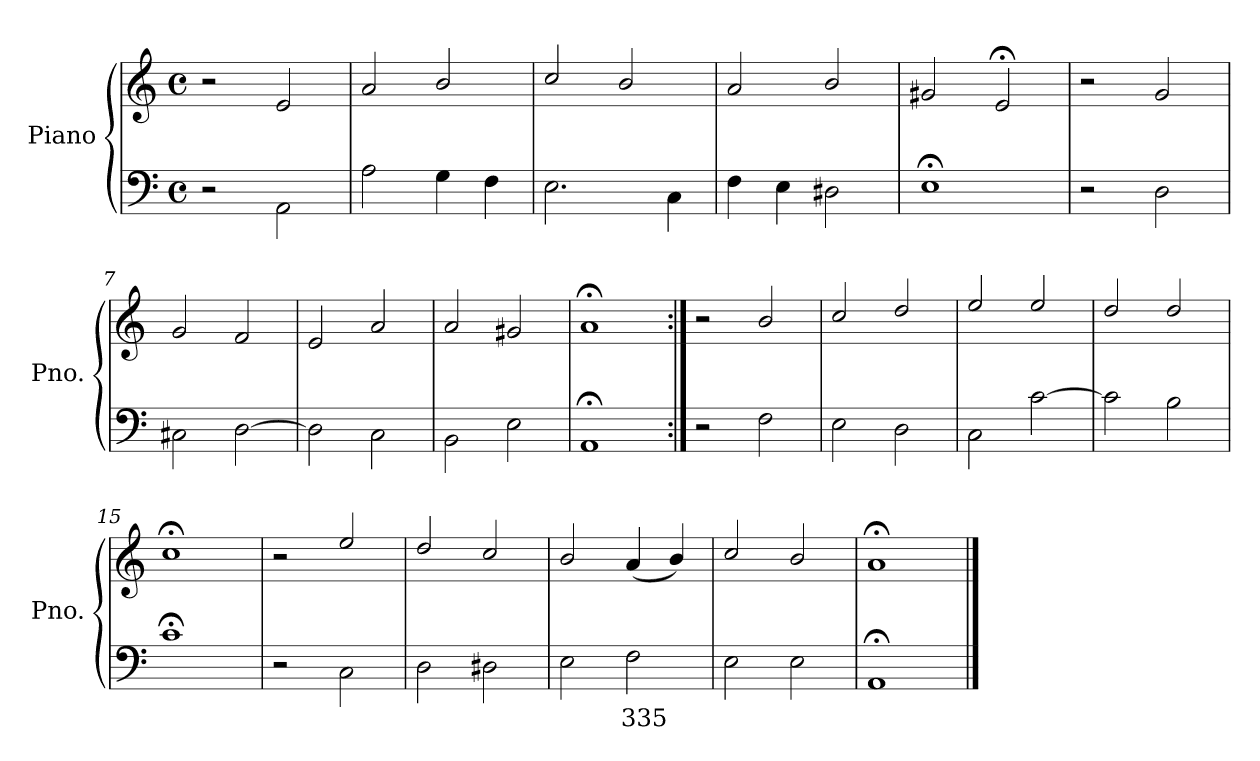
**kern	**text	**kern
*part1	*part1	*part1
*staff2	*staff2	*staff1
*I"Piano	*	*
*I'Pno.	*	*
*clefF4	*	*clefG2
*k[]	*	*k[]
*M4/4	*	*M4/4
*met(c)	*	*met(c)
=1	=1	=1
2r	.	2r
2AA\	.	2e/
=2	=2	=2
2A\	.	2a/
4G\	.	2b/
4F\	.	.
=3	=3	=3
2.E\	.	2cc/
.	.	2b/
4C\	.	.
=4	=4	=4
4F\	.	2a/
4E\	.	.
2D#X\	.	2b/
=5	=5	=5
1E;	.	2g#X/
.	.	2e;</
=6	=6	=6
2r	.	2r
2D\	.	2g/
=7	=7	=7
2C#X\	.	2g/
[<2D\	.	2f/
=8	=8	=8
2D\]	.	2e/
2C\	.	2a/
=9	=9	=9
2BB\	.	2a/
2E\	.	2g#X/
=10	=10	=10
1AA;	.	1a;<
!!LO:LB:g=z
=11:|!	=11:|!	=11:|!
2r	.	2r
2F\	.	2b/
=12	=12	=12
2E\	.	2cc/
2D\	.	2dd/
=13	=13	=13
2C\	.	2ee/
[<2c\	.	2ee/
=14	=14	=14
2c\]	.	2dd/
2B\	.	2dd/
=15	=15	=15
1c;	.	1cc;<
=16	=16	=16
2r	.	2r
2C\	.	2ee/
=17	=17	=17
2D\	.	2dd/
2D#X\	.	2cc/
=18	=18	=18
2E\	.	2b/
!	!LO:LY:b	!
2F\	335	(4a/
.	.	4b/)
=19	=19	=19
2E\	.	2cc/
2E\	.	2b/
=20	=20	=20
1AA;	.	1a;<
==	==	==
*-	*-	*-
